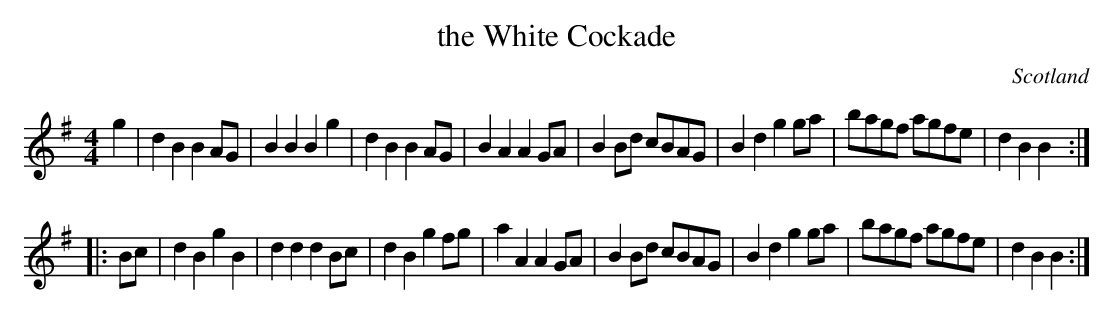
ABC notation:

X:1
T:the White Cockade
M:4/4
O:Scotland
K:G major
g2|\
d2B2 B2AG|B2B2 B2g2|d2B2 B2AG|B2A2 A2GA|\
B2Bd cBAG|B2d2 g2ga|bagf agfe|d2B2 B2::
Bc|\
d2B2 g2B2|d2d2 d2Bc|d2B2 g2fg|a2A2 A2GA|\
B2Bd cBAG|B2d2 g2ga|bagf agfe|d2B2 B2:|
